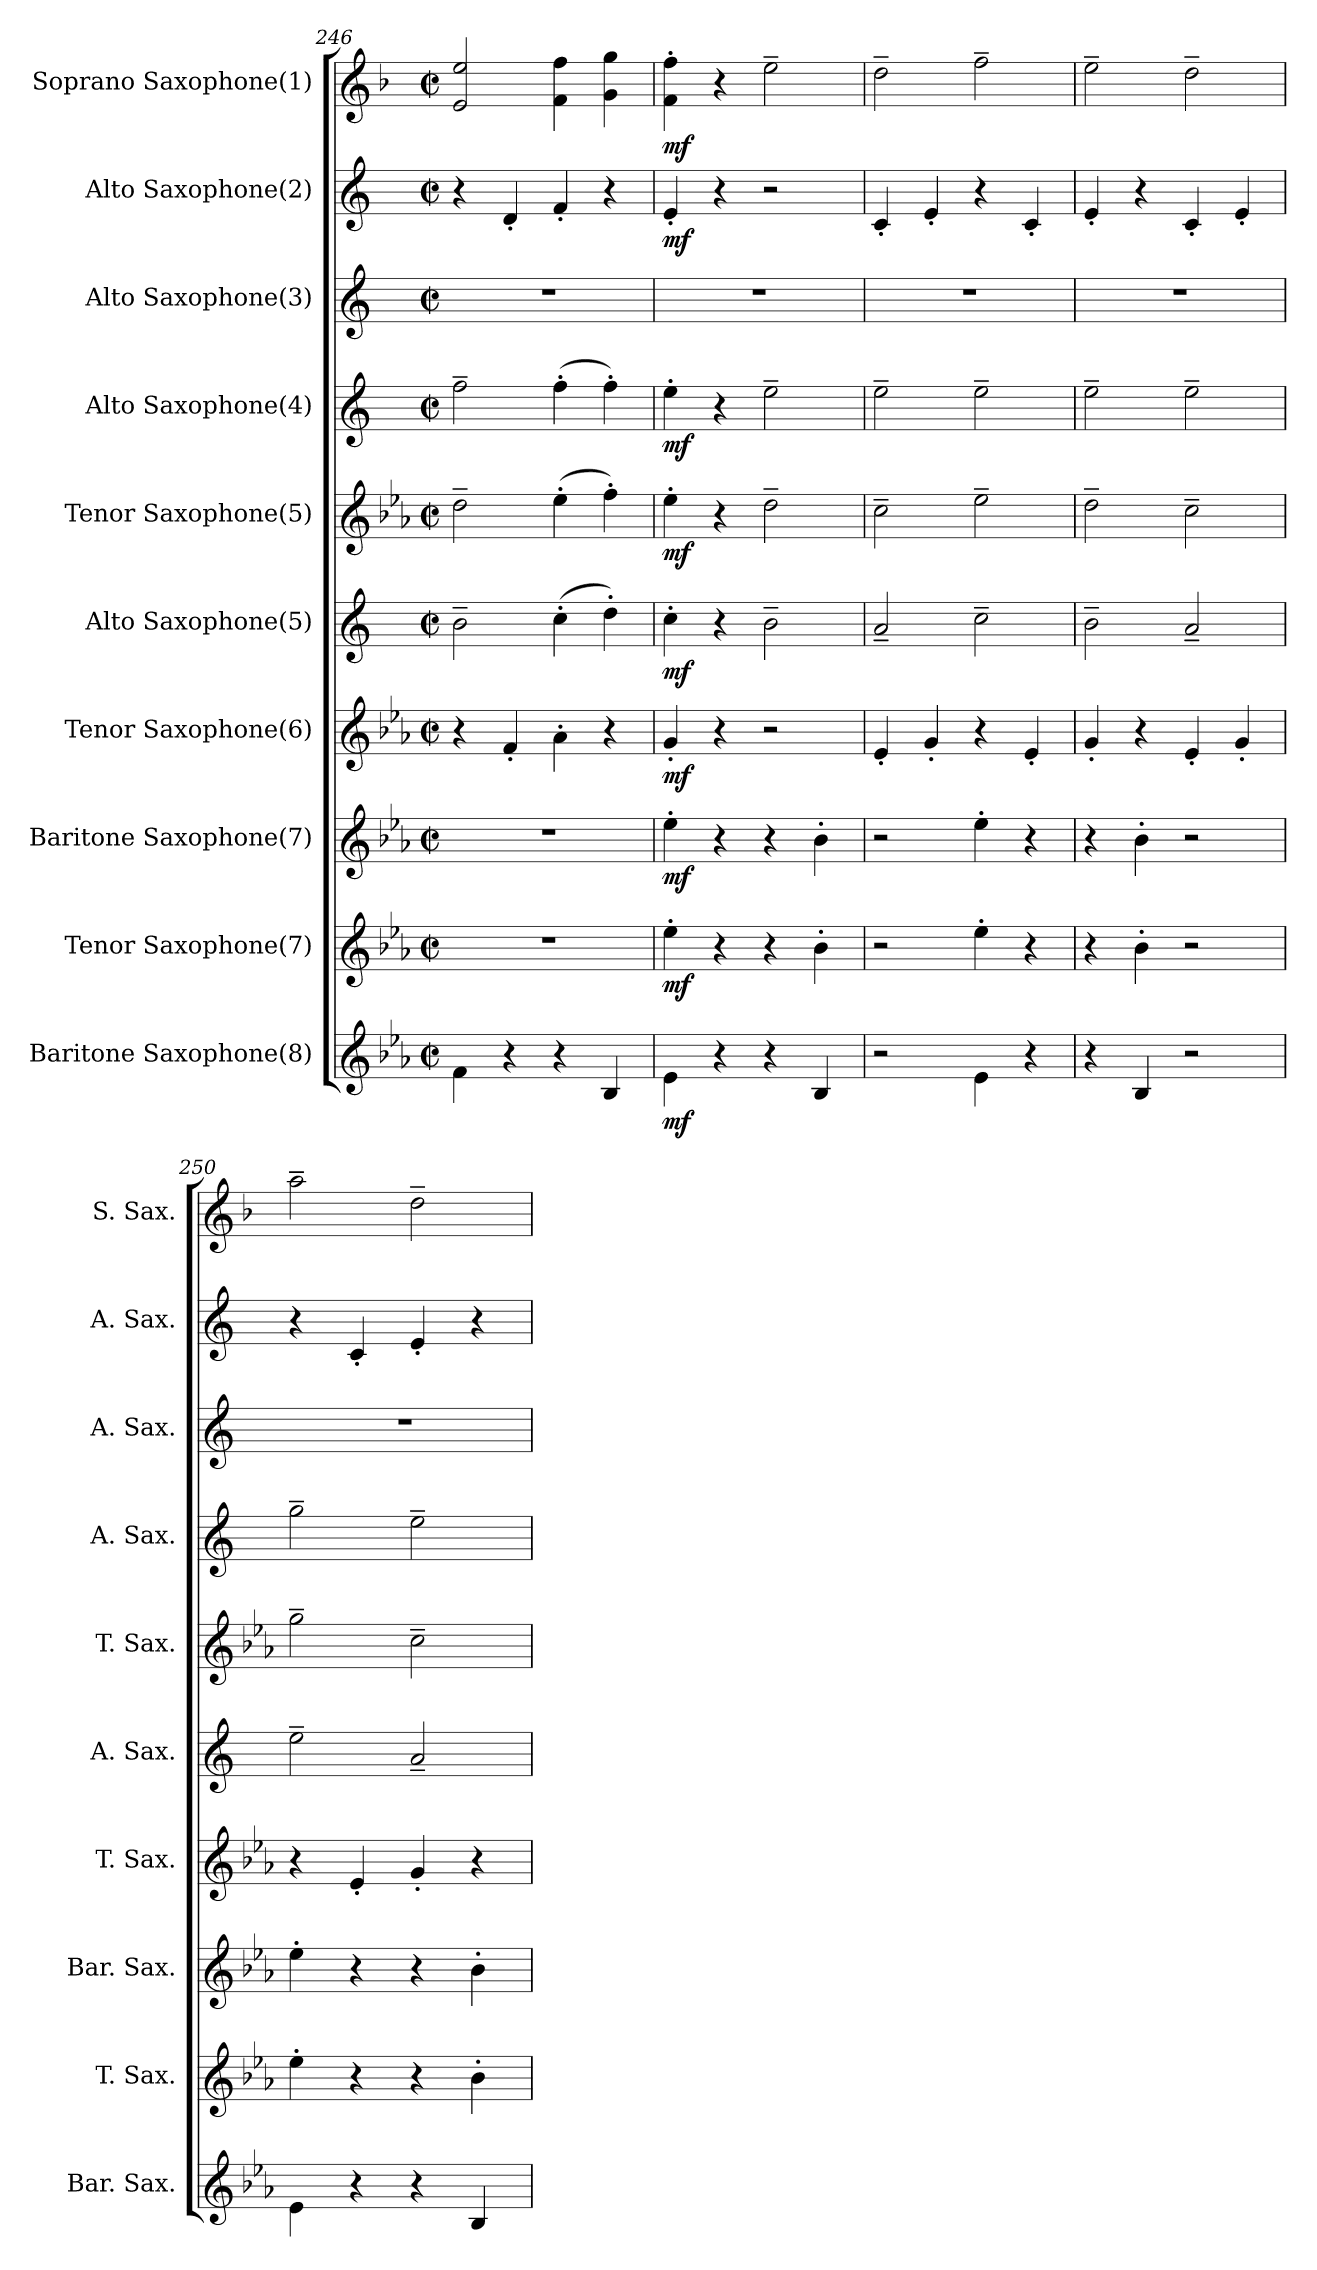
**kern	**dynam	**kern	**dynam	**kern	**dynam	**kern	**dynam	**kern	**dynam	**kern	**dynam	**kern	**dynam	**kern	**kern	**dynam	**kern	**dynam
*part10	*part10	*part9	*part9	*part8	*part8	*part7	*part7	*part6	*part6	*part5	*part5	*part4	*part4	*part3	*part2	*part2	*part1	*part1
*staff10	*staff10	*staff9	*staff9	*staff8	*staff8	*staff7	*staff7	*staff6	*staff6	*staff5	*staff5	*staff4	*staff4	*staff3	*staff2	*staff2	*staff1	*staff1
*I"Baritone Saxophone(8)	*	*I"Tenor Saxophone(7)	*	*I"Baritone Saxophone(7)	*	*I"Tenor Saxophone(6)	*	*I"Alto Saxophone(5)	*	*I"Tenor Saxophone(5)	*	*I"Alto Saxophone(4)	*	*I"Alto Saxophone(3)	*I"Alto Saxophone(2)	*	*I"Soprano Saxophone(1)	*
*I'Bar. Sax.	*	*I'T. Sax.	*	*I'Bar. Sax.	*	*I'T. Sax.	*	*I'A. Sax.	*	*I'T. Sax.	*	*I'A. Sax.	*	*I'A. Sax.	*I'A. Sax.	*	*I'S. Sax.	*
*clefG2	*	*clefG2	*	*clefG2	*	*clefG2	*	*clefG2	*	*clefG2	*	*clefG2	*	*clefG2	*clefG2	*	*clefG2	*
*ITrd12c21	*	*ITrd8c14	*	*ITrd12c21	*	*ITrd8c14	*	*ITrd5c9	*	*ITrd8c14	*	*ITrd5c9	*	*ITrd5c9	*ITrd5c9	*	*ITrd1c2	*
*k[b-e-a-]	*	*k[b-e-a-]	*	*k[b-e-a-]	*	*k[b-e-a-]	*	*k[b-e-a-]	*	*k[b-e-a-]	*	*k[b-e-a-]	*	*k[b-e-a-]	*k[b-e-a-]	*	*k[b-e-a-]	*
*M4/4	*	*M4/4	*	*M4/4	*	*M4/4	*	*M4/4	*	*M4/4	*	*M4/4	*	*M4/4	*M4/4	*	*M4/4	*
*met(c|)	*	*met(c|)	*	*met(c|)	*	*met(c|)	*	*met(c|)	*	*met(c|)	*	*met(c|)	*	*met(c|)	*met(c|)	*	*met(c|)	*
=246	=246	=246	=246	=246	=246	=246	=246	=246	=246	=246	=246	=246	=246	=246	=246	=246	=246	=246
4F\	.	1r	.	1r	.	4r	.	2d~\	.	2d~\	.	2a-~\	.	1r	4r	.	2d/ 2dd/	.
4r	.	.	.	.	.	4F'/	.	.	.	.	.	.	.	.	4F'/	.	.	.
4r	.	.	.	.	.	4A-'\	.	(4e-'\	.	(4e-'\	.	(4a-'\	.	.	4A-'/	.	4e-\ 4ee-\	.
4BB-/	.	.	.	.	.	4r	.	4f'\)	.	4f'\)	.	4a-'\)	.	.	4r	.	4f\ 4ff\	.
=247	=247	=247	=247	=247	=247	=247	=247	=247	=247	=247	=247	=247	=247	=247	=247	=247	=247	=247
!	!LO:DY:b	!	!LO:DY:b	!	!LO:DY:b	!	!LO:DY:b	!	!LO:DY:b	!	!LO:DY:b	!	!LO:DY:b	!	!	!LO:DY:b	!	!LO:DY:b
4E-\	mf	4e-'\	mf	4e-'\	mf	4G'/	mf	4e-'\	mf	4e-'\	mf	4g'\	mf	1r	4G'/	mf	4e-\' 4ee-\'	mf
4r	.	4r	.	4r	.	4r	.	4r	.	4r	.	4r	.	.	4r	.	4r	.
4r	.	4r	.	4r	.	2r	.	2d~\	.	2d~\	.	2g~\	.	.	2r	.	2dd~\	.
4BB-/	.	4B-'\	.	4B-'\	.	.	.	.	.	.	.	.	.	.	.	.	.	.
=248	=248	=248	=248	=248	=248	=248	=248	=248	=248	=248	=248	=248	=248	=248	=248	=248	=248	=248
2r	.	2r	.	2r	.	4E-'/	.	2c~/	.	2c~\	.	2g~\	.	1r	4E-'/	.	2cc~\	.
.	.	.	.	.	.	4G'/	.	.	.	.	.	.	.	.	4G'/	.	.	.
4E-\	.	4e-'\	.	4e-'\	.	4r	.	2e-~\	.	2e-~\	.	2g~\	.	.	4r	.	2ee-~\	.
4r	.	4r	.	4r	.	4E-'/	.	.	.	.	.	.	.	.	4E-'/	.	.	.
=249	=249	=249	=249	=249	=249	=249	=249	=249	=249	=249	=249	=249	=249	=249	=249	=249	=249	=249
4r	.	4r	.	4r	.	4G'/	.	2d~\	.	2d~\	.	2g~\	.	1r	4G'/	.	2dd~\	.
4BB-/	.	4B-'\	.	4B-'\	.	4r	.	.	.	.	.	.	.	.	4r	.	.	.
2r	.	2r	.	2r	.	4E-'/	.	2c~/	.	2c~\	.	2g~\	.	.	4E-'/	.	2cc~\	.
.	.	.	.	.	.	4G'/	.	.	.	.	.	.	.	.	4G'/	.	.	.
!!LO:PB:g=z
=250	=250	=250	=250	=250	=250	=250	=250	=250	=250	=250	=250	=250	=250	=250	=250	=250	=250	=250
4E-\	.	4e-'\	.	4e-'\	.	4r	.	2g~\	.	2g~\	.	2b-~\	.	1r	4r	.	2gg~\	.
4r	.	4r	.	4r	.	4E-'/	.	.	.	.	.	.	.	.	4E-'/	.	.	.
4r	.	4r	.	4r	.	4G'/	.	2c~/	.	2c~\	.	2g~\	.	.	4G'/	.	2cc~\	.
4BB-/	.	4B-'\	.	4B-'\	.	4r	.	.	.	.	.	.	.	.	4r	.	.	.
=	=	=	=	=	=	=	=	=	=	=	=	=	=	=	=	=	=	=
*-	*-	*-	*-	*-	*-	*-	*-	*-	*-	*-	*-	*-	*-	*-	*-	*-	*-	*-
